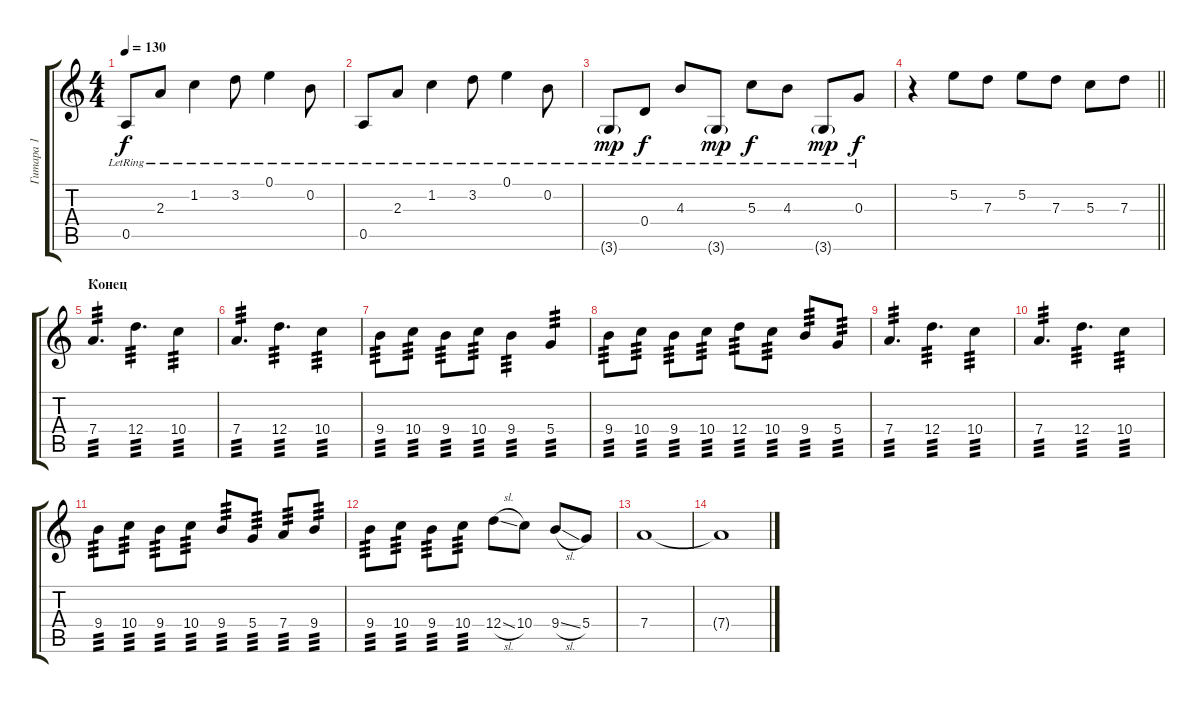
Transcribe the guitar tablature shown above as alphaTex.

\track ("Гитара 1" "Гитара 1") {instrument acousticguitarsteel}
\staff {score tabs}
\tuning (E4 B3 G3 D3 A2 E2) {hide}
\ts (4 4)
\tempo 130
\clef g2
\ks c
0.5{lr}.8{dy f} 2.3{lr}.8 1.2{lr}.4 3.2{lr}.8 0.1{lr}.4 0.2{lr}.8 |
0.5{lr}.8 2.3{lr}.8 1.2{lr}.4 3.2{lr}.8 0.1{lr}.4 0.2{lr}.8 |
3.6{g lr}.8{dy mp} 0.4{lr}.8{dy f} 4.3{lr}.8 3.6{g lr}.8{dy mp} 5.3{lr}.8{dy f} 4.3{lr}.8 3.6{g lr}.8{dy mp} 0.3{lr}.8{dy f} |
\barLineRight lightlight
r.4{volume 16 instrument distortionguitar} 5.2.8 7.3.8 5.2.8 7.3.8 5.3.8 7.3.8 |
\section ("" "Конец")
7.4.4{d tp 3} 12.4.4{d tp 3} 10.4.4{tp 3} |
7.4.4{d tp 3} 12.4.4{d tp 3} 10.4.4{tp 3} |
9.4.8{tp 3} 10.4.8{tp 3} 9.4.8{tp 3} 10.4.8{tp 3} 9.4.4{tp 3} 5.4.4{tp 3} |
9.4.8{tp 3} 10.4.8{tp 3} 9.4.8{tp 3} 10.4.8{tp 3} 12.4.8{tp 3} 10.4.8{tp 3} 9.4.8{tp 3} 5.4.8{tp 3} |
7.4.4{d tp 3} 12.4.4{d tp 3} 10.4.4{tp 3} |
7.4.4{d tp 3} 12.4.4{d tp 3} 10.4.4{tp 3} |
9.4.8{tp 3} 10.4.8{tp 3} 9.4.8{tp 3} 10.4.8{tp 3} 9.4.8{tp 3} 5.4.8{tp 3} 7.4.8{tp 3} 9.4.8{tp 3} |
9.4.8{tp 3} 10.4.8{tp 3} 9.4.8{tp 3} 10.4.8{tp 3} 12.4{sl}.8 10.4.8 9.4{sl}.8 5.4.8 |
7.4.1 |
7.4{t}.1
